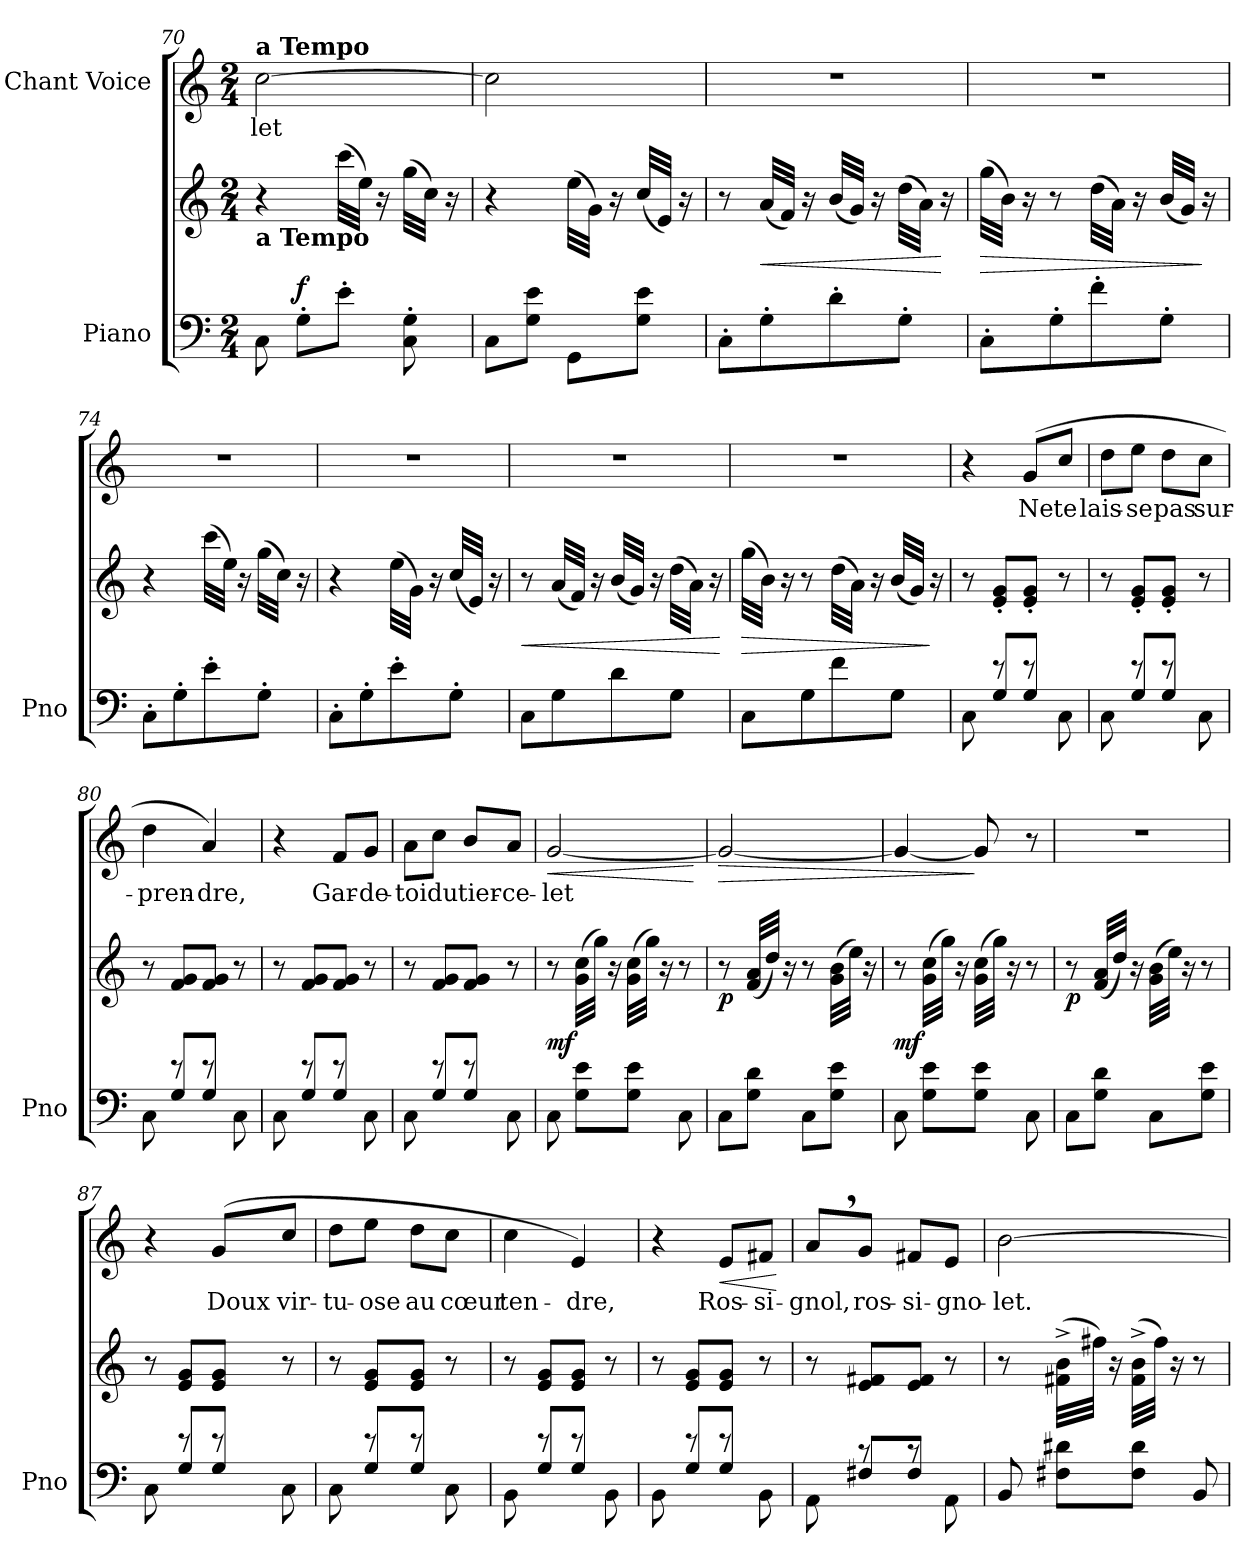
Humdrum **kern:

**kern	**kern	**dynam	**kern	**text	**dynam
*part2	*part2	*part2	*part1	*part1	*part1
*staff3	*staff2	*staff2/3	*staff1	*staff1	*staff1
*I"Piano	*	*	*I"Chant Voice	*	*
*I'Pno	*	*	*	*	*
*clefF4	*clefG2	*	*clefG2	*	*
*k[]	*k[]	*	*k[]	*	*
*M2/4	*M2/4	*	*M2/4	*	*
=70	=70	=70	=70	=70	=70
!	!	!	!LO:TX:a:B:t=a Tempo	!	!
!	!LO:TX:b:B:t=a Tempo	!	!	!	!
8C\	4r	.	[2cc\	-let	.
!	!	!LO:DY:a=2	!	!	!
8G'\L	.	f	.	.	.
8e'\J	(>32ccc\LLL	.	.	.	.
.	32ee\JJJ)	.	.	.	.
.	16r	.	.	.	.
8C\' 8G\'	(>32gg\LLL	.	.	.	.
.	32cc\JJJ)	.	.	.	.
.	16r	.	.	.	.
=71	=71	=71	=71	=71	=71
8C\L	4r	.	2cc\]	.	.
8G\ 8e\J	.	.	.	.	.
8GG\L	(>32ee\LLL	.	.	.	.
.	32g\JJJ)	.	.	.	.
.	16r	.	.	.	.
8G\ 8e\J	(<32cc/LLL	.	.	.	.
.	32e/JJJ)	.	.	.	.
.	16r	.	.	.	.
=72	=72	=72	=72	=72	=72
8C'\L	8r	.	2r	.	.
!	!	!LO:HP:b	!	!	!
8G'\	(<32a/LLL	<	.	.	.
.	32f/JJJ)	.	.	.	.
.	16r	.	.	.	.
8d'\	(<32b/LLL	.	.	.	.
.	32g/JJJ)	.	.	.	.
.	16r	.	.	.	.
8G'\J	(>32dd\LLL	.	.	.	.
.	32a\JJJ)	.	.	.	.
.	16r	[	.	.	.
=73	=73	=73	=73	=73	=73
!	!	!LO:HP:b	!	!	!
8C'\L	(32gg\LLL	>	2r	.	.
.	32b\JJJ)	.	.	.	.
.	16r	.	.	.	.
8G'\	8r	.	.	.	.
8f'\	(32dd\LLL	.	.	.	.
.	32a\JJJ)	.	.	.	.
.	16r	.	.	.	.
8G'\J	(32b/LLL	.	.	.	.
.	32g/JJJ)	.	.	.	.
.	16r	]	.	.	.
=74	=74	=74	=74	=74	=74
8C'\L	4r	.	2r	.	.
8G'\	.	.	.	.	.
8e'\	(32ccc\LLL	.	.	.	.
.	32ee\JJJ)	.	.	.	.
.	16r	.	.	.	.
8G'\J	(32gg\LLL	.	.	.	.
.	32cc\JJJ)	.	.	.	.
.	16r	.	.	.	.
=75	=75	=75	=75	=75	=75
8C'\L	4r	.	2r	.	.
8G'\	.	.	.	.	.
8e'\	(32ee\LLL	.	.	.	.
.	32g\JJJ)	.	.	.	.
.	16r	.	.	.	.
8G'\J	(32cc/LLL	.	.	.	.
.	32e/JJJ)	.	.	.	.
.	16r	.	.	.	.
=76	=76	=76	=76	=76	=76
!	!	!LO:HP:b	!	!	!
8C\L	8r	<	2r	.	.
8G\	(32a/LLL	.	.	.	.
.	32f/JJJ)	.	.	.	.
.	16r	.	.	.	.
8d\	(32b/LLL	.	.	.	.
.	32g/JJJ)	.	.	.	.
.	16r	.	.	.	.
8G\J	(32dd\LLL	.	.	.	.
.	32a\JJJ)	.	.	.	.
.	16r	.	.	.	.
.	.	[	.	.	.
=77	=77	=77	=77	=77	=77
!	!	!LO:HP:b	!	!	!
8C\L	(32gg\LLL	>	2r	.	.
.	32b\JJJ)	.	.	.	.
.	16r	.	.	.	.
8G\	8r	.	.	.	.
8f\	(32dd\LLL	.	.	.	.
.	32a\JJJ)	.	.	.	.
.	16r	.	.	.	.
8G\J	(32b/LLL	.	.	.	.
.	32g/JJJ)	.	.	.	.
.	16r	]	.	.	.
=78	=78	=78	=78	=78	=78
*^	*	*	*	*	*
8C\	8ryy	8r	.	4r	.	.
8r	8G/L	8e/'> 8g/'>L	.	.	.	.
8r	8G/J	8e/'> 8g/'>J	.	(8g/L	Ne	.
8C\	8ryy	8r	.	8cc/J	te	.
=79	=79	=79	=79	=79	=79	=79
8C\	8ryy	8r	.	8dd\L	lais-	.
8r	8G/L	8e/'> 8g/'>L	.	8ee\J	-se	.
8r	8G/J	8e/'> 8g/'>J	.	8dd\L	pas	.
8C\	8ryy	8r	.	8cc\J	sur-	.
=80	=80	=80	=80	=80	=80	=80
8C\	8ryy	8r	.	4dd\	-pren-	.
8r	8G/L	8f/ 8g/L	.	.	.	.
8r	8G/J	8f/ 8g/J	.	4a/)	-dre,	.
8C\	8ryy	8r	.	.	.	.
=81	=81	=81	=81	=81	=81	=81
8C\	8ryy	8r	.	4r	.	.
8r	8G/L	8f/ 8g/L	.	.	.	.
8r	8G/J	8f/ 8g/J	.	8f/L	Gar-	.
8C\	8ryy	8r	.	8g/J	-de-	.
=82	=82	=82	=82	=82	=82	=82
8C\	8ryy	8r	.	8a\L	-toi	.
8r	8G/L	8f/ 8g/L	.	8cc\J	du	.
8r	8G/J	8f/ 8g/J	.	8b/L	tier-	.
8C\	8ryy	8r	.	8a/J	-ce-	.
=83	=83	=83	=83	=83	=83	=83
!	!	!	!LO:DY:b	!	!	!LO:HP:b
*v	*v	*	*	*	*	*
8C\	8r	mf	[2g/	-let	<
8G\ 8e\L	(32g\ 32cc\LLL	.	.	.	.
.	32gg\JJJ)	.	.	.	.
.	16r	.	.	.	.
8G\ 8e\J	(32g\ 32cc\LLL	.	.	.	.
.	32gg\JJJ)	.	.	.	.
.	16r	.	.	.	.
8C\	8r	.	.	.	.
.	.	.	.	.	[
=84	=84	=84	=84	=84	=84
!	!	!LO:DY:b	!	!	!LO:HP:b
8C\L	8r	p	2g/_	.	>
8G\ 8d\J	(32f/ 32a/LLL	.	.	.	.
.	32dd/JJJ)	.	.	.	.
.	16r	.	.	.	.
8C\L	8r	.	.	.	.
8G\ 8e\J	(32g\ 32b\LLL	.	.	.	.
.	32ee\JJJ)	.	.	.	.
.	16r	.	.	.	.
=85	=85	=85	=85	=85	=85
!	!	!LO:DY:b	!	!	!
8C\	8r	mf	4g/_	.	.
8G\ 8e\L	(32g\ 32cc\LLL	.	.	.	.
.	32gg\JJJ)	.	.	.	.
.	16r	.	.	.	.
8G\ 8e\J	(32g\ 32cc\LLL	.	8g/]	.	]
.	32gg\JJJ)	.	.	.	.
.	16r	.	.	.	.
8C\	8r	.	8r	.	.
=86	=86	=86	=86	=86	=86
!	!	!LO:DY:b	!	!	!
8C\L	8r	p	2r	.	.
8G\ 8d\J	(32f/ 32a/LLL	.	.	.	.
.	32dd/JJJ)	.	.	.	.
.	16r	.	.	.	.
8C\L	(32g\ 32b\LLL	.	.	.	.
.	32ee\JJJ)	.	.	.	.
.	16r	.	.	.	.
8G\ 8e\J	8r	.	.	.	.
=87	=87	=87	=87	=87	=87
*^	*	*	*	*	*
8C\	8ryy	8r	.	4r	.	.
8r	8G/L	8e/ 8g/L	.	.	.	.
8r	8G/J	8e/ 8g/J	.	(8g/L	Doux	.
8C\	8ryy	8r	.	8cc/J	vir-	.
=88	=88	=88	=88	=88	=88	=88
8C\	8ryy	8r	.	8dd\L	-tu-	.
8r	8G/L	8e/ 8g/L	.	8ee\J	-ose	.
8r	8G/J	8e/ 8g/J	.	8dd\L	au	.
8C\	8ryy	8r	.	8cc\J	cœur	.
=89	=89	=89	=89	=89	=89	=89
8BB\	8ryy	8r	.	4cc\	ten-	.
8r	8G/L	8e/ 8g/L	.	.	.	.
8r	8G/J	8e/ 8g/J	.	4e/)	-dre,	.
8BB\	8ryy	8r	.	.	.	.
=90	=90	=90	=90	=90	=90	=90
8BB\	8ryy	8r	.	4r	.	.
8r	8G/L	8e/ 8g/L	.	.	.	.
!	!	!	!	!	!	!LO:HP:b
8r	8G/J	8e/ 8g/J	.	8e/L	Ros-	<
8BB\	8ryy	8r	.	8f#X/J	-si-	.
*v	*v	*	*	*	*	*
.	.	.	.	.	[
=91	=91	=91	=91	=91	=91
*^	*	*	*	*	*
8AA\	8ryy	8r	.	8a,/L	-gnol,	.
8r	8F#X/L	8e/ 8f#X/L	.	8g/J	ros-	.
8r	8F#/J	8e/ 8f#/J	.	8f#X/L	-si-	.
8AA\	8ryy	8r	.	8e/J	-gno-	.
*v	*v	*	*	*	*	*
=92	=92	=92	=92	=92	=92
8BB/	8r	.	[2b\	-let.	.
8F#X\ 8d#X\L	(32f#X\^ 32b\^LLL	.	.	.	.
.	32ff#X\JJJ)	.	.	.	.
.	16r	.	.	.	.
8F#\ 8d#\J	(32f#\^ 32b\^LLL	.	.	.	.
.	32ff#\JJJ)	.	.	.	.
.	16r	.	.	.	.
8BB/	8r	.	.	.	.
=	=	=	=	=	=
*-	*-	*-	*-	*-	*-
